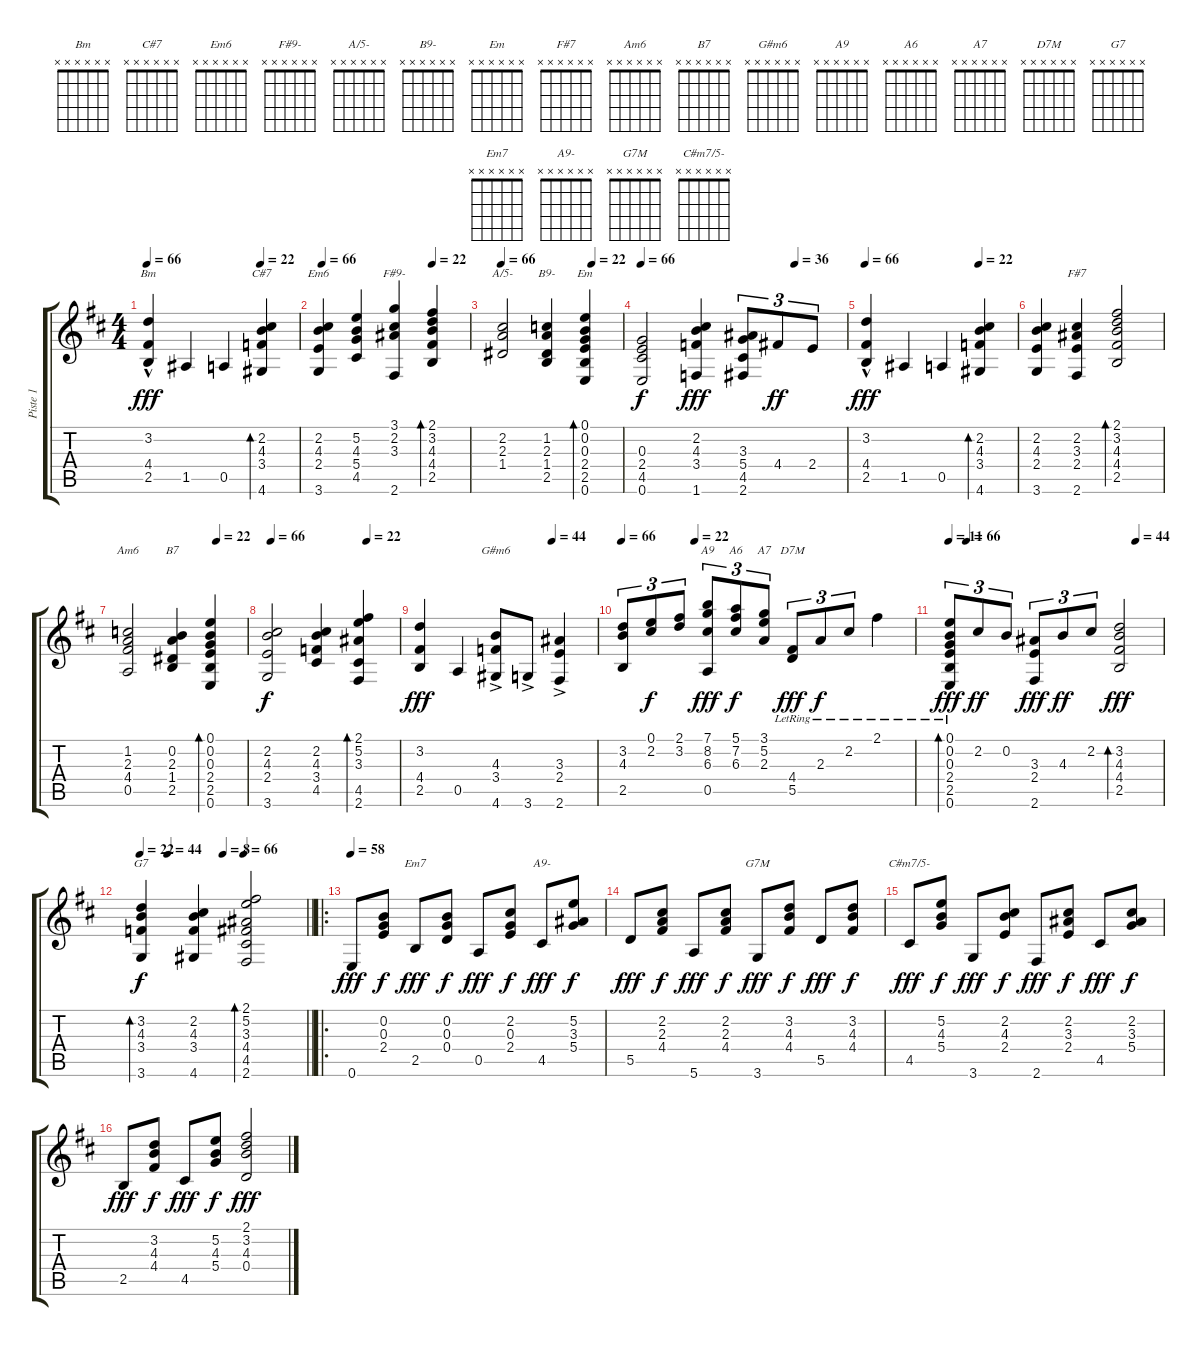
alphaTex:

\track ("Piste 1" "Piste 1") {instrument acousticguitarnylon}
\staff {score tabs}
\tuning (E4 B3 G3 D3 A2 E2) {hide}
\chord ("Bm" x x x x x x) {firstfret 0}
\chord ("C#7" x x x x x x) {firstfret 0}
\chord ("Em6" x x x x x x) {firstfret 0}
\chord ("F#9-" x x x x x x) {firstfret 0}
\chord ("A/5-" x x x x x x) {firstfret 0}
\chord ("B9-" x x x x x x) {firstfret 0}
\chord ("Em" x x x x x x) {firstfret 0}
\chord ("F#7" x x x x x x) {firstfret 0}
\chord ("Am6" x x x x x x) {firstfret 0}
\chord ("B7" x x x x x x) {firstfret 0}
\chord ("G#m6" x x x x x x) {firstfret 0}
\chord ("A9" x x x x x x) {firstfret 0}
\chord ("A6" x x x x x x) {firstfret 0}
\chord ("A7" x x x x x x) {firstfret 0}
\chord ("D7M" x x x x x x) {firstfret 0}
\chord ("G7" x x x x x x) {firstfret 0}
\chord ("Em7" x x x x x x) {firstfret 0}
\chord ("A9-" x x x x x x) {firstfret 0}
\chord ("G7M" x x x x x x) {firstfret 0}
\chord ("C#m7/5-" x x x x x x) {firstfret 0}
\ts (4 4)
\tempo 66
\tempo (22 0.75)
\tempo 66
\clef g2
\ks bminor
(3.2{hac} 4.4{hac} 2.5).4{ch "Bm" dy fff instrument acousticguitarnylon} 1.5.4 0.5.4 (2.2 4.3 3.4 4.6).4{bd 240 ch "C#7"} |
\tempo 66
\tempo (22 0.75)
(2.2 4.3 2.4 3.6).4{ch "Em6"} (5.2 4.3 5.4 4.5).4 (3.1 2.2 3.3 2.6).4{ch "F#9-"} (2.1 3.2 4.3 4.4 2.5).4{bd 240} |
\tempo 66
\tempo (22 0.75)
(2.2 2.3 1.4).2{ch "A/5-"} (1.2 2.3 1.4 2.5).4{ch "B9-"} (0.1 0.2 0.3 2.4 2.5 0.6).4{bd 240 ch "Em"} |
\tempo 66
\tempo (36 0.75)
(0.3 2.4 4.5 0.6).2{dy f} (2.2 4.3 3.4 1.6).4{dy fff} (3.3 5.4 4.5 2.6).8{tu (3 2)} 4.4.8{tu (3 2) dy ff} 2.4.8{tu (3 2)} |
\tempo 66
\tempo (22 0.75)
(3.2{hac} 4.4{hac} 2.5).4{dy fff} 1.5.4 0.5.4 (2.2 4.3 3.4 4.6).4{bd 240} |
(2.2 4.3 2.4 3.6).4 (2.2 3.3 2.4 2.6).4{ch "F#7"} (2.1 3.2 4.3 4.4 2.5).2{bd 480} |
\tempo (22 0.75)
(1.2 2.3 4.4 0.5).2{ch "Am6"} (0.2 2.3 1.4 2.5).4{ch "B7"} (0.1 0.2 0.3 2.4 2.5 0.6).4{bd 240} |
\tempo 66
\tempo (22 0.75)
(2.2 4.3 2.4 3.6).2{dy f} (2.2 4.3 3.4 4.5).4 (2.1 5.2 3.3 4.5 2.6).4{bd 240} |
\tempo (44 0.75)
(3.2 4.4 2.5).4{dy fff} 0.5.4 (4.3 3.4 4.6{ac}).8{ch "G#m6"} 3.6{ac}.8 (3.3 2.4 2.6{ac}).4 |
\tempo 66
\tempo (22 0.25)
(3.2 4.3 2.5).8{tu (3 2)} (0.1 2.2).8{tu (3 2) dy f} (2.1 3.2).8{tu (3 2)} (7.1 8.2 6.3 0.5).8{tu (3 2) ch "A9" dy fff} (5.1 7.2 6.3).8{tu (3 2) ch "A6" dy f} (3.1 5.2 2.3).8{tu (3 2) ch "A7"} (4.4 5.5{lr}).8{tu (3 2) ch "D7M" dy fff} 2.3{lr}.8{tu (3 2) dy f} 2.2{lr}.8{tu (3 2)} 2.1{lr}.4 |
\tempo 11
\tempo (66 0.08333333333333333)
\tempo (44 0.875)
(0.1 0.2{lr} 0.3 2.4 2.5 0.6).8{tu (3 2) bd 120 dy fff} 2.2.8{tu (3 2) dy ff} 0.2.8{tu (3 2)} (3.3 2.4 2.6).8{tu (3 2) dy fff} 4.3.8{tu (3 2) dy ff} 2.2.8{tu (3 2)} (3.2 4.3 4.4 2.5).2{bd 60 dy fff} |
\tempo 22
\tempo (44 0.16666666666666666)
\tempo (8 0.5)
\tempo (66 0.625)
\barLineRight lightlight
(3.2 4.3 3.4 3.6).4{bd 240 ch "G7" dy f} (2.2 4.3 3.4 4.6).4 (2.1 5.2 3.3 4.4 4.5 2.6).2{bd 120} |
\ro
\tempo 58
0.6.8{dy fff} (0.2 0.3 2.4).8{dy f} 2.5.8{ch "Em7" dy fff} (0.2 0.3 0.4).8{dy f} 0.5.8{dy fff} (2.2 0.3 2.4).8{dy f} 4.5.8{ch "A9-" dy fff} (5.2 3.3 5.4).8{dy f} |
5.5.8{dy fff} (2.2 2.3 4.4).8{dy f} 5.6.8{dy fff} (2.2 2.3 4.4).8{dy f} 3.6.8{ch "G7M" dy fff} (3.2 4.3 4.4).8{dy f} 5.5.8{dy fff} (3.2 4.3 4.4).8{dy f} |
4.5.8{ch "C#m7/5-" dy fff} (5.2 4.3 5.4).8{dy f} 3.6.8{dy fff} (2.2 4.3 2.4).8{dy f} 2.6.8{dy fff} (2.2 3.3 2.4).8{dy f} 4.5.8{dy fff} (2.2 3.3 5.4).8{dy f} |
2.5.8{dy fff} (3.2 4.3 4.4).8{dy f} 4.5.8{dy fff} (5.2 4.3 5.4).8{dy f} (2.1 3.2 4.3 0.4).2{dy fff}
